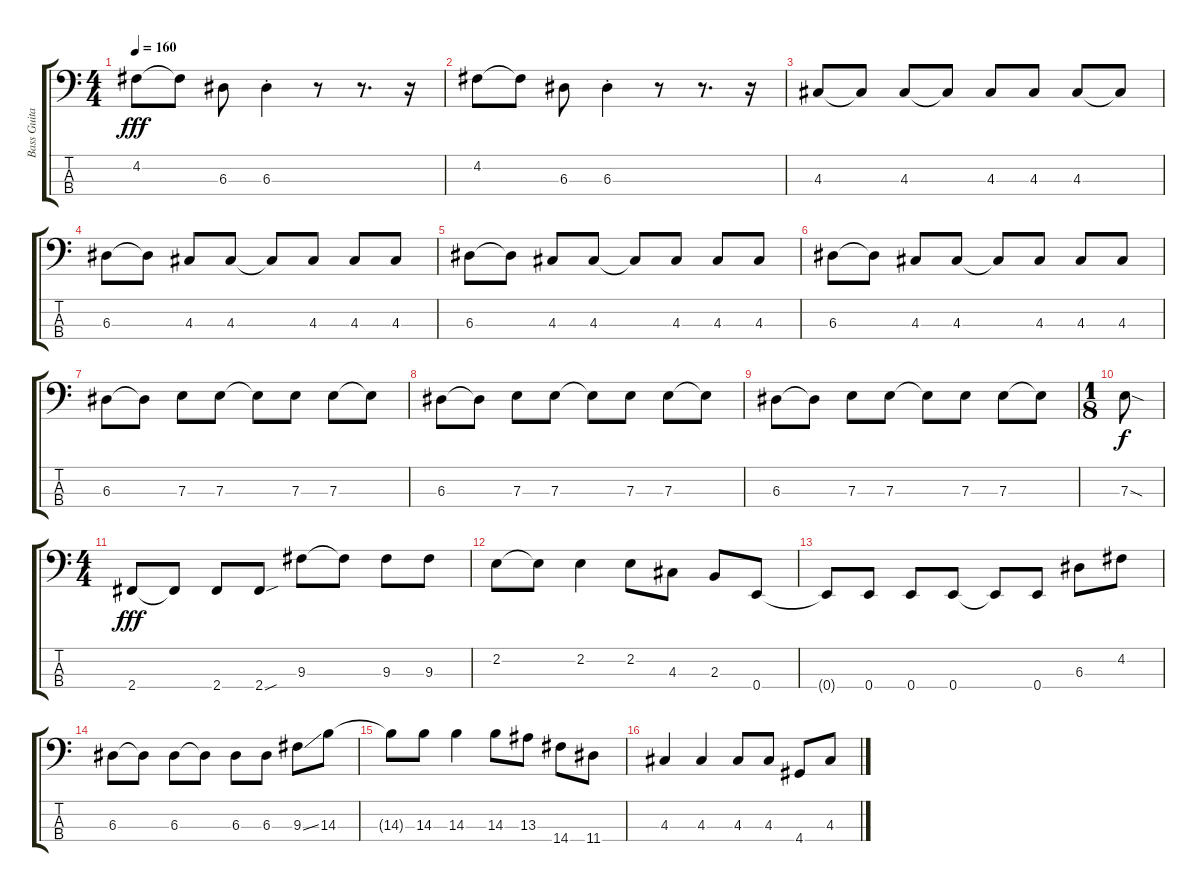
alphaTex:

\track ("Bass Guitar" "Bass Guita") {instrument electricbasspick}
\staff {score tabs}
\tuning (G2 D2 A1 E1) {hide}
\ts (4 4)
\tempo 160
\clef f4
\ks c
4.2.8{dy fff} 4.2{t}.8 6.3.8 6.3{st}.4 r.8 r.8{d} r.16 |
4.2.8 4.2{t}.8 6.3.8 6.3{st}.4 r.8 r.8{d} r.16 |
4.3.8 4.3{t}.8 4.3.8 4.3{t}.8 4.3.8 4.3.8 4.3.8 4.3{t}.8 |
6.3.8 6.3{t}.8 4.3.8 4.3.8 4.3{t}.8 4.3.8 4.3.8 4.3.8 |
6.3.8 6.3{t}.8 4.3.8 4.3.8 4.3{t}.8 4.3.8 4.3.8 4.3.8 |
6.3.8 6.3{t}.8 4.3.8 4.3.8 4.3{t}.8 4.3.8 4.3.8 4.3.8 |
6.3.8 6.3{t}.8 7.3.8 7.3.8 7.3{t}.8 7.3.8 7.3.8 7.3{t}.8 |
6.3.8 6.3{t}.8 7.3.8 7.3.8 7.3{t}.8 7.3.8 7.3.8 7.3{t}.8 |
6.3.8 6.3{t}.8 7.3.8 7.3.8 7.3{t}.8 7.3.8 7.3.8 7.3{t}.8 |
\ts (1 8)
7.3{sod}.8{dy f} |
\ts (4 4)
2.4.8{dy fff} 2.4{t}.8 2.4.8 2.4{sou}.8 9.3.8 9.3{t}.8 9.3.8 9.3.8 |
2.2.8 2.2{t}.8 2.2.4 2.2.8 4.3.8 2.3.8 0.4.8 |
0.4{t}.8 0.4.8 0.4.8 0.4.8 0.4{t}.8 0.4.8 6.3.8 4.2.8 |
6.3.8 6.3{t}.8 6.3.8 6.3{t}.8 6.3.8 6.3.8 9.3{ss}.8 14.3.8 |
14.3{t}.8 14.3.8 14.3.4 14.3.8 13.3.8 14.4.8 11.4.8 |
4.3.4 4.3.4 4.3.8 4.3.8 4.4.8 4.3.8
